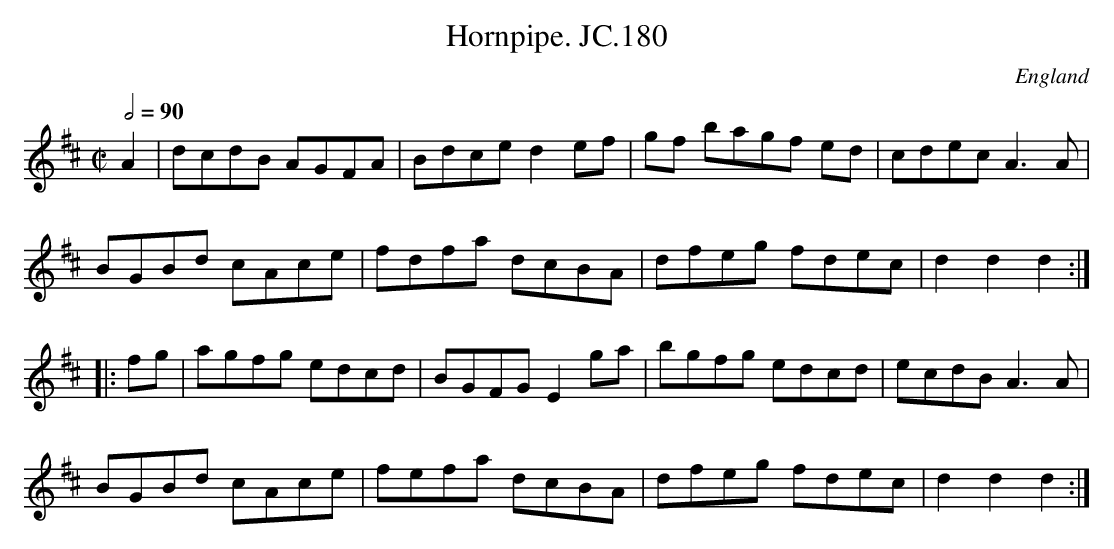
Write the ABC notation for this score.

X:1
T:Hornpipe. JC.180
L:1/8
M:C|
O:England
Q:2/4=90
K:D
A2|\
dcdB AGFA|Bdced2ef|gf bagf ed|cdecA3A|!
BGBd cAce|fdfa dcBA|dfeg fdec|d2d2d2:|!
|:fg|agfg edcd|BGFGE2ga|bgfg edcd|ecdBA3A|!
BGBd cAce|fefa dcBA|dfeg fdec|d2d2d2:|
